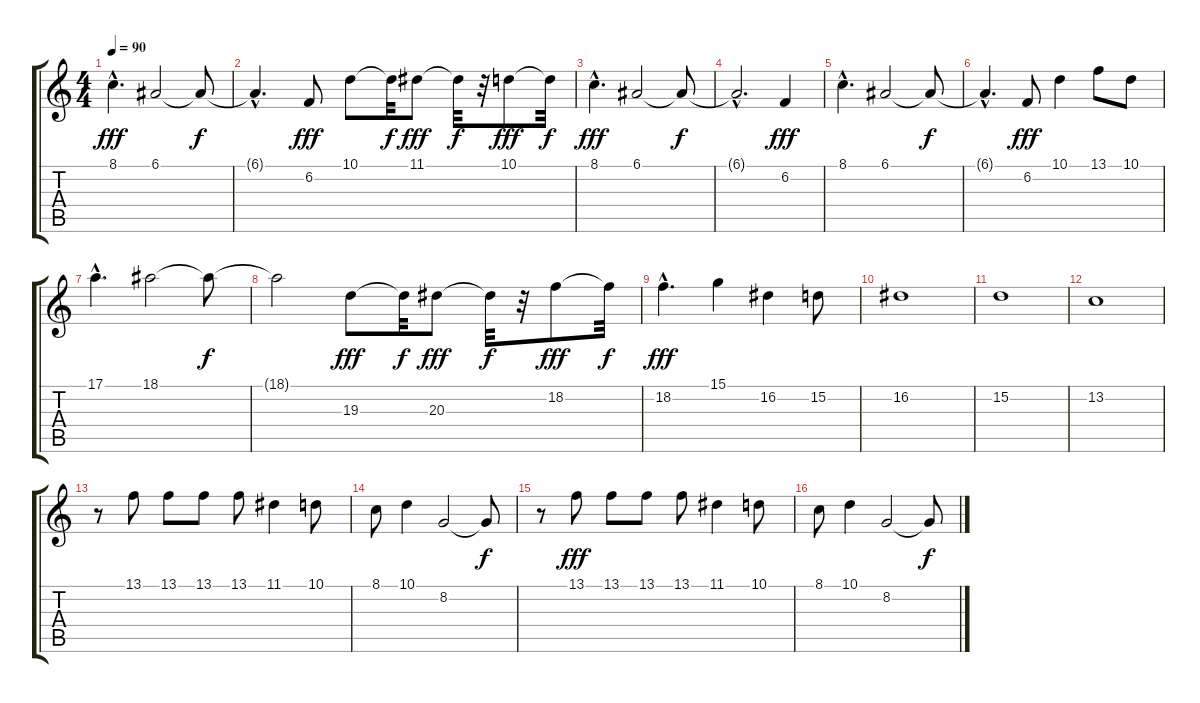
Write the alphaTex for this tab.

\track "" {instrument musicbox}
\staff {score tabs}
\tuning (E4 B3 G3 D3 A2 E2) {hide}
\ts (4 4)
\tempo 90
\clef g2
\ks c
8.1{hac}.4{d dy fff instrument musicbox} 6.1.2 6.1{t}.8{dy f} |
6.1{hac t}.4{d} 6.2.8{dy fff} 10.1.8 10.1{t}.32{dy f} 11.1.8{dy fff} 11.1{t}.32{dy f} r.32 10.1.8{dy fff} 10.1{t}.32{dy f} |
8.1{hac}.4{d dy fff} 6.1.2 6.1{t}.8{dy f} |
6.1{hac t}.2{d} 6.2.4{dy fff} |
8.1{hac}.4{d} 6.1.2 6.1{t}.8{dy f} |
6.1{hac t}.4{d} 6.2.8{dy fff} 10.1.4 13.1.8 10.1.8 |
17.1{hac}.4{d} 18.1.2 18.1{t}.8{dy f} |
18.1{t}.2 19.3.8{dy fff} 19.3{t}.32{dy f} 20.3.8{dy fff} 20.3{t}.32{dy f} r.32 18.2.8{dy fff} 18.2{t}.32{dy f} |
18.2{hac}.4{d dy fff} 15.1.4 16.2.4 15.2.8 |
16.2.1 |
15.2.1 |
13.2.1 |
r.8 13.1.8 13.1.8 13.1.8 13.1.8 11.1.4 10.1.8 |
8.1.8 10.1.4 8.2.2 8.2{t}.8{dy f} |
r.8 13.1.8{dy fff} 13.1.8 13.1.8 13.1.8 11.1.4 10.1.8 |
8.1.8 10.1.4 8.2.2 8.2{t}.8{dy f}
